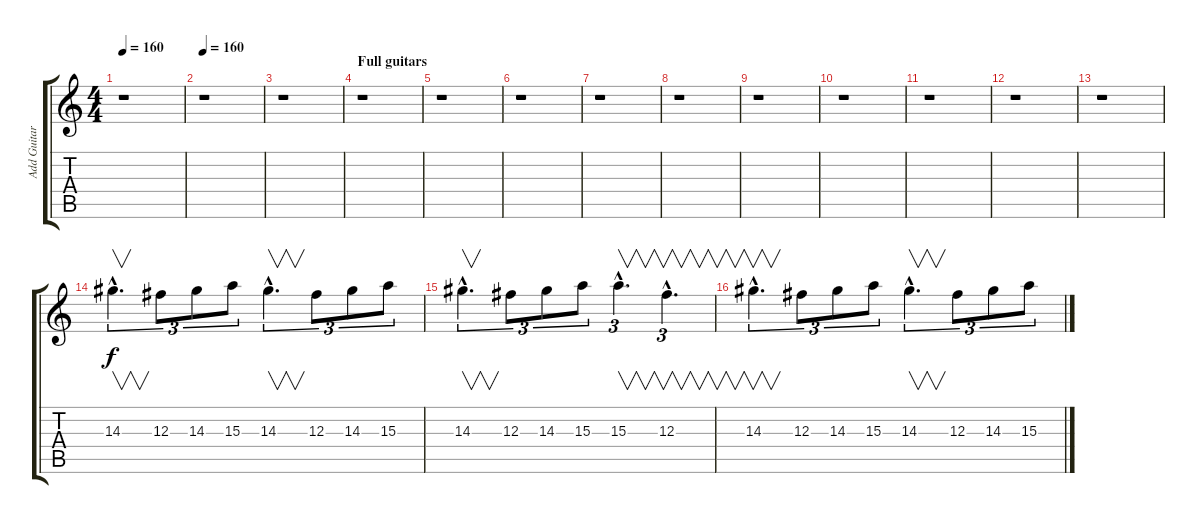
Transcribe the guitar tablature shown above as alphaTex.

\track ("Add Guitar 2" "Add Guitar") {instrument distortionguitar}
\staff {score tabs}
\tuning (Eb4 Bb3 Gb3 Db3 Ab2 Eb2) {hide}
\ts (4 4)
\tempo 160
\clef g2
\ks c
r.1{dy f} |
\tempo 160
r.1 |
r.1 |
\section ("" "Full guitars")
r.1 |
r.1 |
r.1 |
r.1 |
r.1 |
r.1 |
r.1 |
r.1 |
r.1 |
r.1 |
14.3{hac}.4{v d tu (3 2)} 12.3.8{tu (3 2)} 14.3.8{tu (3 2)} 15.3.8{tu (3 2)} 14.3{hac}.4{v d tu (3 2)} 12.3.8{tu (3 2)} 14.3.8{tu (3 2)} 15.3.8{tu (3 2)} |
14.3{hac}.4{v d tu (3 2)} 12.3.8{tu (3 2)} 14.3.8{tu (3 2)} 15.3.8{tu (3 2)} 15.3{hac}.4{v d tu (3 2)} 12.3{hac}.4{v d tu (3 2)} |
14.3{hac}.4{v d tu (3 2)} 12.3.8{tu (3 2)} 14.3.8{tu (3 2)} 15.3.8{tu (3 2)} 14.3{hac}.4{v d tu (3 2)} 12.3.8{tu (3 2)} 14.3.8{tu (3 2)} 15.3.8{tu (3 2)}
